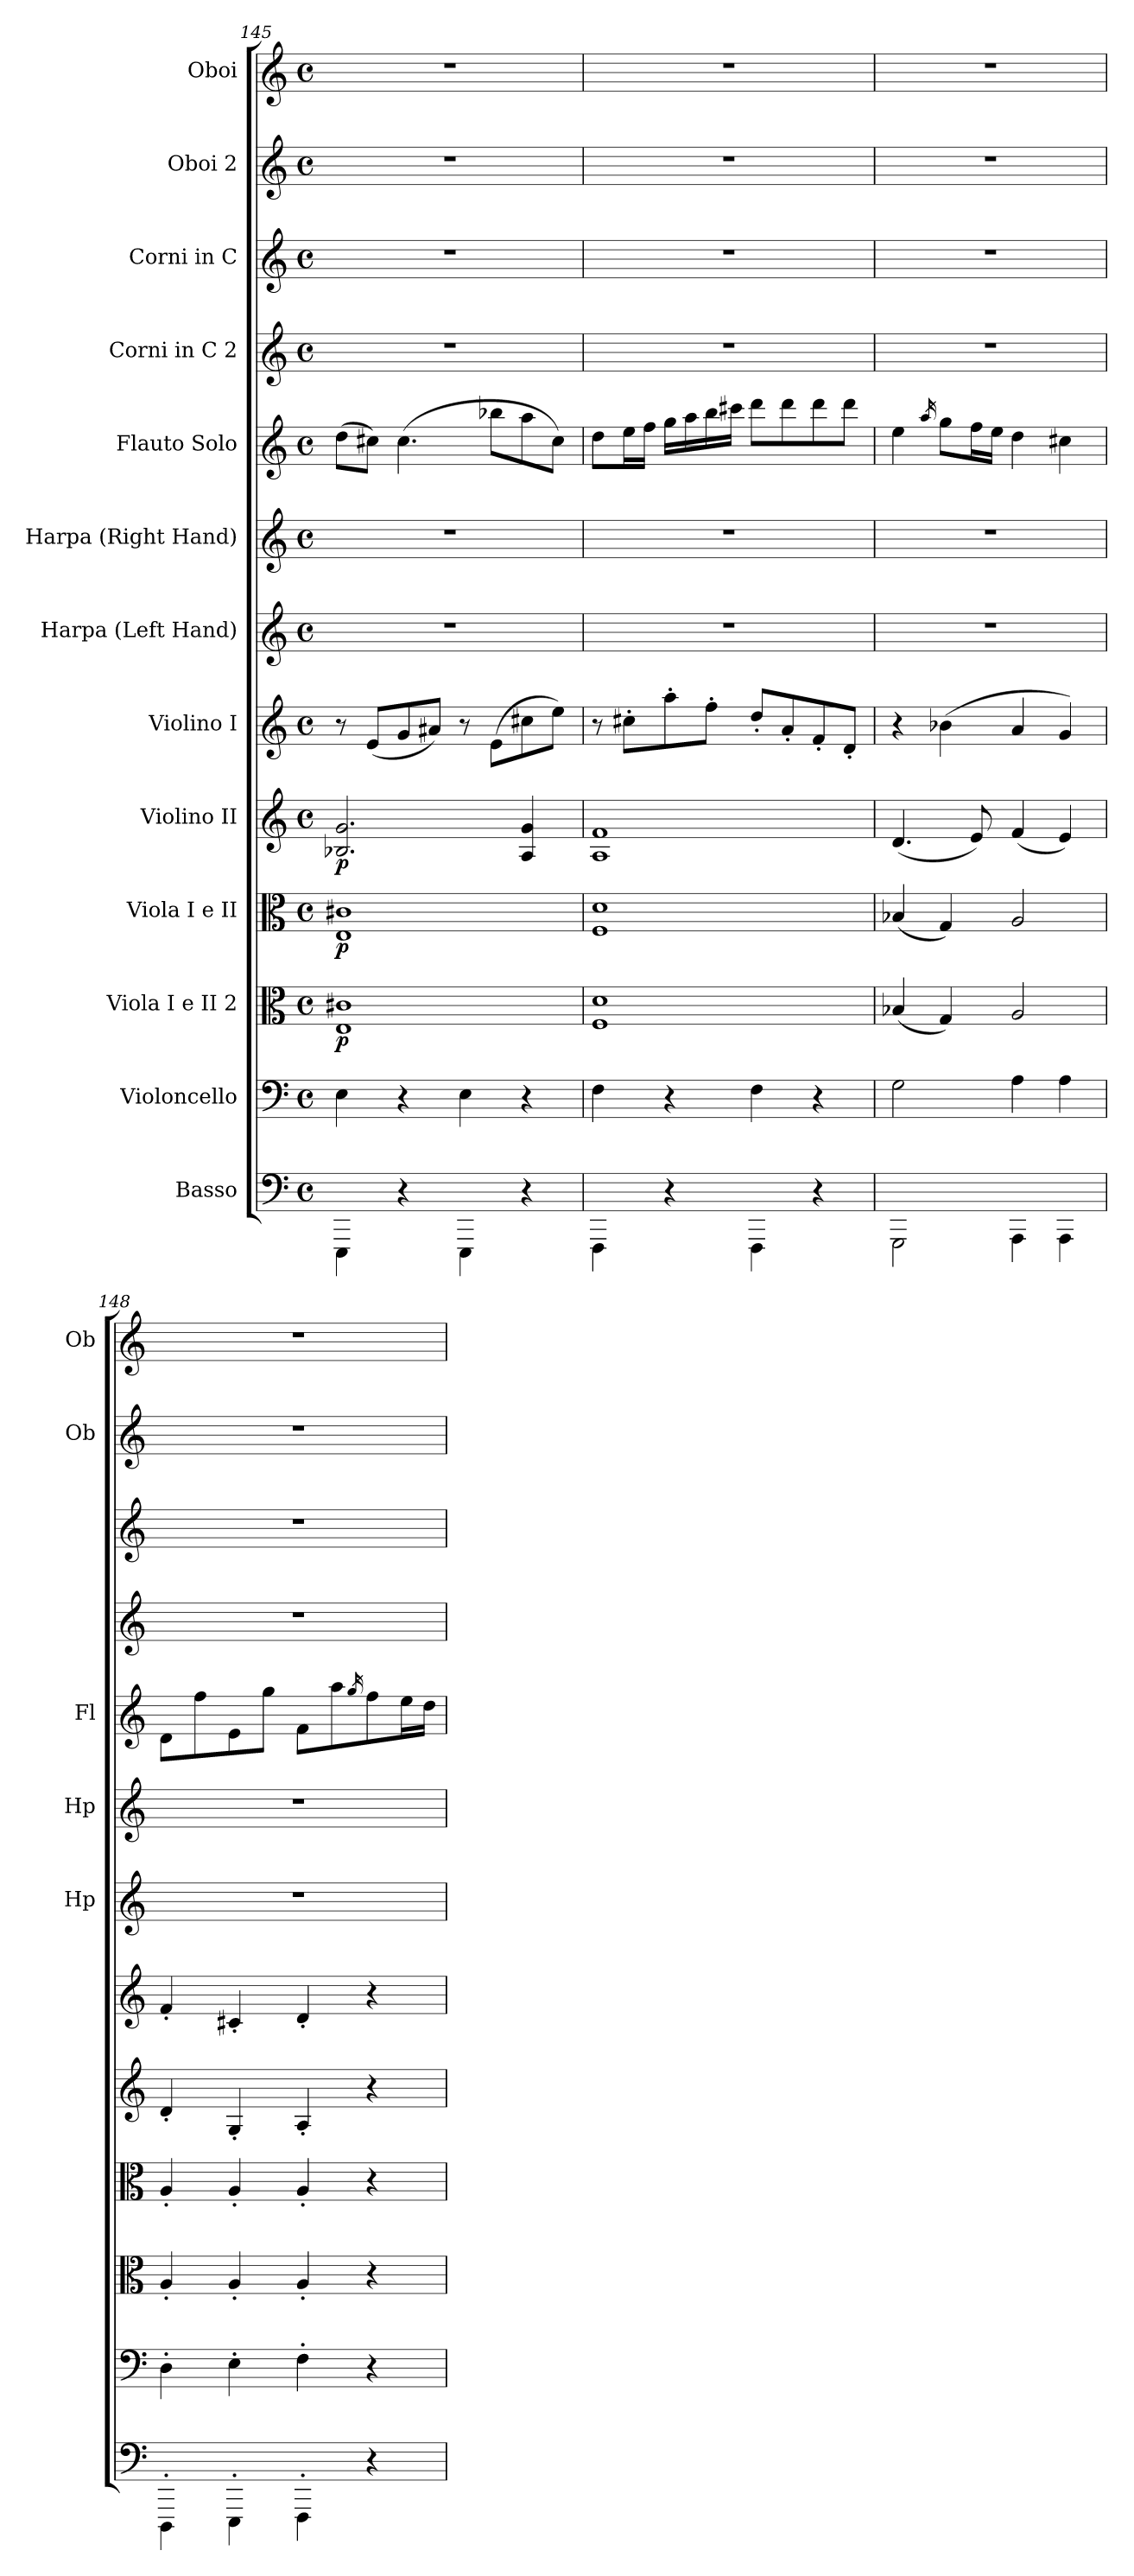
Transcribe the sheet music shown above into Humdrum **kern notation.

**kern	**kern	**kern	**dynam	**kern	**dynam	**kern	**dynam	**kern	**kern	**kern	**kern	**kern	**kern	**kern	**kern
*part13	*part12	*part11	*part11	*part10	*part10	*part9	*part9	*part8	*part7	*part6	*part5	*part4	*part3	*part2	*part1
*staff13	*staff12	*staff11	*staff11	*staff10	*staff10	*staff9	*staff9	*staff8	*staff7	*staff6	*staff5	*staff4	*staff3	*staff2	*staff1
*I"Basso	*I"Violoncello	*I"Viola I e II 2	*	*I"Viola I e II	*	*I"Violino II	*	*I"Violino I	*I"Harpa (Left Hand)	*I"Harpa (Right Hand)	*I"Flauto Solo	*I"Corni in C 2	*I"Corni in C	*I"Oboi 2	*I"Oboi
*	*	*	*	*	*	*	*	*	*I'Hp	*I'Hp	*I'Fl	*	*	*I'Ob	*I'Ob
*clefF4	*clefF4	*clefC3	*	*clefC3	*	*clefG2	*	*clefG2	*clefG2	*clefG2	*clefG2	*clefG2	*clefG2	*clefG2	*clefG2
*ITrd0c12	*	*	*	*	*	*	*	*	*	*	*	*ITrd0c12	*ITrd0c12	*	*
*k[]	*k[]	*k[]	*	*k[]	*	*k[]	*	*k[]	*k[]	*k[]	*k[]	*k[]	*k[]	*k[]	*k[]
*C:	*C:	*C:	*	*C:	*	*C:	*	*C:	*C:	*C:	*C:	*C:	*C:	*C:	*C:
*M4/4	*M4/4	*M4/4	*	*M4/4	*	*M4/4	*	*M4/4	*M4/4	*M4/4	*M4/4	*M4/4	*M4/4	*M4/4	*M4/4
*met(c)	*met(c)	*met(c)	*	*met(c)	*	*met(c)	*	*met(c)	*met(c)	*met(c)	*met(c)	*met(c)	*met(c)	*met(c)	*met(c)
=145	=145	=145	=145	=145	=145	=145	=145	=145	=145	=145	=145	=145	=145	=145	=145
!	!	!	!LO:DY:b	!	!LO:DY:b	!	!LO:DY:b	!	!	!	!	!	!	!	!
4EEE\	4E\	1E 1c#X	p	1E 1c#X	p	2.B-X/ 2.g/	p	8r	1r	1r	(8dd\L	1r	1r	1r	1r
.	.	.	.	.	.	.	.	(8e/L	.	.	8cc#X\J)	.	.	.	.
4r	4r	.	.	.	.	.	.	8g/	.	.	(4.cc#\	.	.	.	.
.	.	.	.	.	.	.	.	8a#X/J)	.	.	.	.	.	.	.
4EEE\	4E\	.	.	.	.	.	.	8r	.	.	.	.	.	.	.
.	.	.	.	.	.	.	.	(8e\L	.	.	8bb-X\L	.	.	.	.
4r	4r	.	.	.	.	4A/ 4g/	.	8cc#X\	.	.	8aa\	.	.	.	.
.	.	.	.	.	.	.	.	8ee\J)	.	.	8cc#\J)	.	.	.	.
=146	=146	=146	=146	=146	=146	=146	=146	=146	=146	=146	=146	=146	=146	=146	=146
4FFF\	4F\	1F 1d	.	1F 1d	.	1A 1f	.	8r	1r	1r	8dd\L	1r	1r	1r	1r
.	.	.	.	.	.	.	.	8cc#X'\L	.	.	16ee\L	.	.	.	.
.	.	.	.	.	.	.	.	.	.	.	16ff\JJ	.	.	.	.
4r	4r	.	.	.	.	.	.	8aa'\	.	.	16gg\LL	.	.	.	.
.	.	.	.	.	.	.	.	.	.	.	16aa\	.	.	.	.
.	.	.	.	.	.	.	.	8ff'\J	.	.	16bb\	.	.	.	.
.	.	.	.	.	.	.	.	.	.	.	16ccc#X\JJ	.	.	.	.
4FFF\	4F\	.	.	.	.	.	.	8dd'/L	.	.	8ddd\L	.	.	.	.
.	.	.	.	.	.	.	.	8a'/	.	.	8ddd\	.	.	.	.
4r	4r	.	.	.	.	.	.	8f'/	.	.	8ddd\	.	.	.	.
.	.	.	.	.	.	.	.	8d'/J	.	.	8ddd\J	.	.	.	.
!!LO:PB:g=z
=147	=147	=147	=147	=147	=147	=147	=147	=147	=147	=147	=147	=147	=147	=147	=147
2GGG\	2G\	(4B-X/	.	(4B-X/	.	(4.d/	.	4r	1r	1r	4ee\	1r	1r	1r	1r
.	.	.	.	.	.	.	.	.	.	.	16qaa/	.	.	.	.
.	.	4G/)	.	4G/)	.	.	.	(4b-X\	.	.	8gg\L	.	.	.	.
.	.	.	.	.	.	8e/)	.	.	.	.	16ff\L	.	.	.	.
.	.	.	.	.	.	.	.	.	.	.	16ee\JJ	.	.	.	.
4AAA\	4A\	2A/	.	2A/	.	(4f/	.	4a/	.	.	4dd\	.	.	.	.
4AAA\	4A\	.	.	.	.	4e/)	.	4g/)	.	.	4cc#X\	.	.	.	.
=148	=148	=148	=148	=148	=148	=148	=148	=148	=148	=148	=148	=148	=148	=148	=148
4DDD'\	4D'\	4A'/	.	4A'/	.	4d'/	.	4f'/	1r	1r	8d\L	1r	1r	1r	1r
.	.	.	.	.	.	.	.	.	.	.	8ff\	.	.	.	.
4EEE'\	4E'\	4A'/	.	4A'/	.	4G'/	.	4c#X'/	.	.	8e\	.	.	.	.
.	.	.	.	.	.	.	.	.	.	.	8gg\J	.	.	.	.
4FFF'\	4F'\	4A'/	.	4A'/	.	4A'/	.	4d'/	.	.	8f\L	.	.	.	.
.	.	.	.	.	.	.	.	.	.	.	8aa\	.	.	.	.
.	.	.	.	.	.	.	.	.	.	.	16qgg/	.	.	.	.
4r	4r	4r	.	4r	.	4r	.	4r	.	.	8ff\	.	.	.	.
.	.	.	.	.	.	.	.	.	.	.	16ee\L	.	.	.	.
.	.	.	.	.	.	.	.	.	.	.	16dd\JJ	.	.	.	.
=	=	=	=	=	=	=	=	=	=	=	=	=	=	=	=
*-	*-	*-	*-	*-	*-	*-	*-	*-	*-	*-	*-	*-	*-	*-	*-
